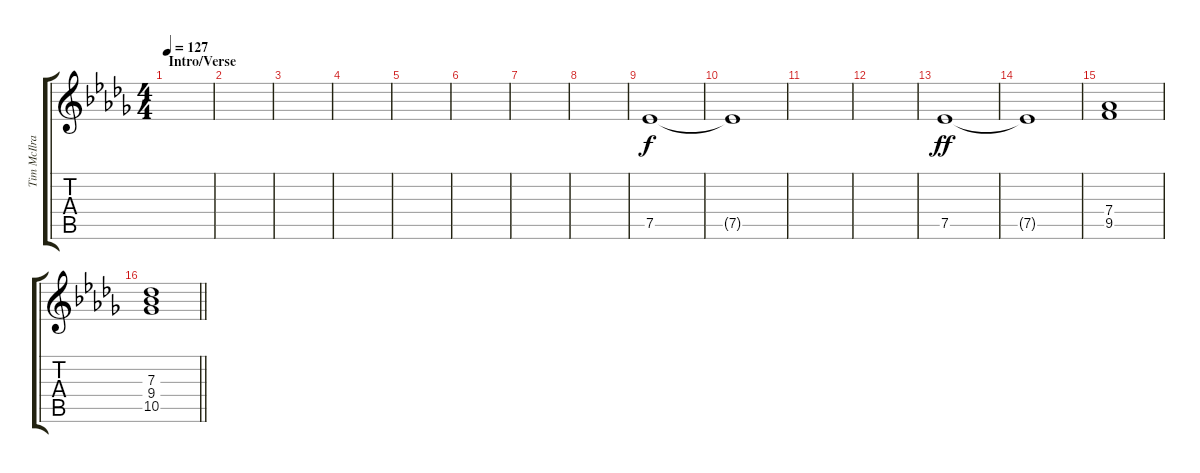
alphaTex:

\track ("Tim McIlrath - Guitar Two" "Tim McIlra") {instrument distortionguitar}
\staff {score tabs}
\tuning (Eb4 Bb3 Gb3 Db3 Ab2 Eb2) {hide}
\ts (4 4)
\section ("" "Intro/Verse")
\tempo 127
\clef g2
\ks db
|
|
|
|
|
|
|
|
7.5.1 |
7.5{t}.1{dy f} |
|
|
7.5.1{dy ff} |
7.5{t}.1 |
(7.4 9.5).1{volume 10 instrument overdrivenguitar} |
\barLineRight lightlight
(7.3 9.4 10.5).1
